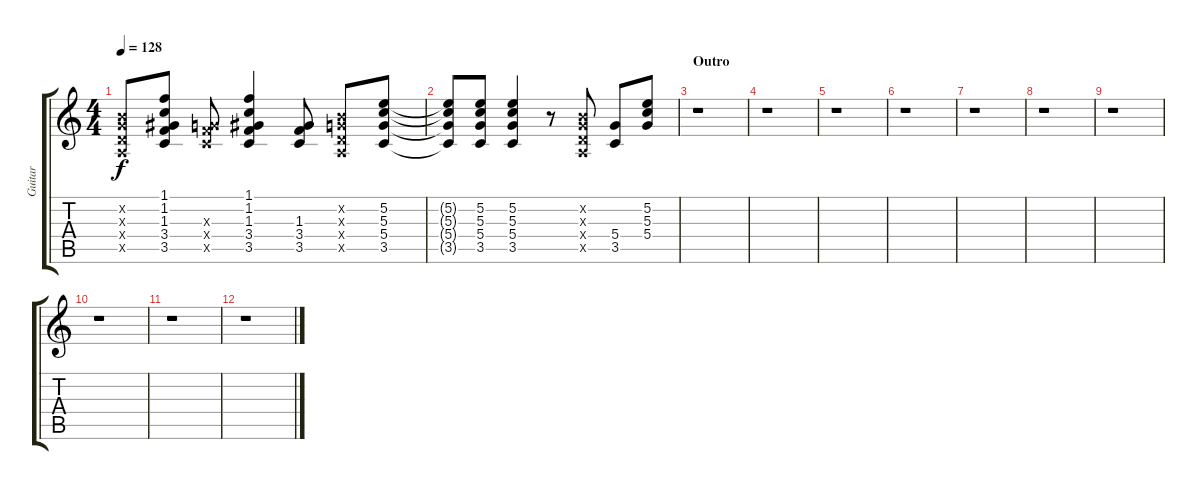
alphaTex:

\track ("Guitar" "Guitar") {instrument acousticguitarnylon}
\staff {score tabs}
\tuning (E4 B3 G3 D3 A2 E2) {hide}
\ts (4 4)
\tempo 128
\clef g2
\ks c
(0.2{x} 0.3{x} 0.4{x} 0.5{x}).8{dy f} (1.1 1.2 1.3 3.4 3.5).8 (0.3{x} 3.4{x} 3.5{x}).8 (1.1 1.2 1.3 3.4 3.5).4 (1.3 3.4 3.5).8 (0.2{x} 0.3{x} 0.4{x} 0.5{x}).8 (5.2 5.3 5.4 3.5).8 |
(5.2{t} 5.3{t} 5.4{t} 3.5{t}).8 (5.2 5.3 5.4 3.5).8 (5.2 5.3 5.4 3.5).4 r.8 (0.2{x} 0.3{x} 0.4{x} 0.5{x}).8 (5.4 3.5).8 (5.2 5.3 5.4).8 |
\section ("" "Outro")
r.1 |
r.1 |
r.1 |
r.1 |
r.1 |
r.1 |
r.1 |
r.1 |
r.1 |
r.1
